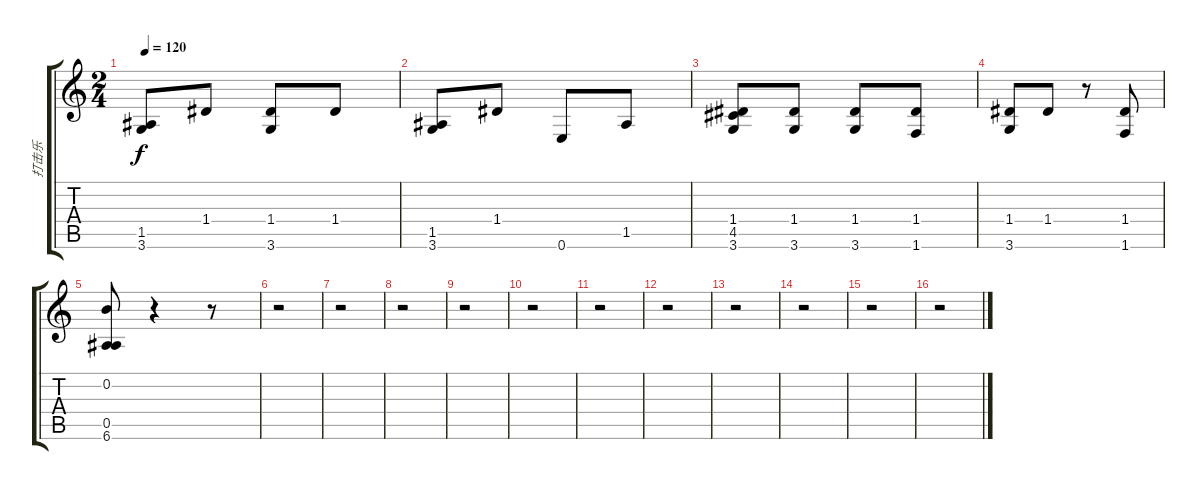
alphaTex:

\track ("打击乐" "打击乐") {instrument acousticguitarnylon}
\staff {score tabs}
\tuning (E4 B3 G3 D3 A2 E2) {hide}
\ts (2 4)
\tempo 120
\clef g2
\ks c
(1.5 3.6).8{dy f} 1.4.8 (1.4 3.6).8 1.4.8 |
(1.5 3.6).8 1.4.8 0.6.8 1.5.8 |
(1.4 4.5 3.6).8 (1.4 3.6).8 (1.4 3.6).8 (1.4 1.6).8 |
(1.4 3.6).8 1.4.8 r.8 (1.4 1.6).8 |
(0.2 0.5 6.6).8 r.4 r.8 |
r.2 |
r.2 |
r.2 |
r.2 |
r.2 |
r.2 |
r.2 |
r.2 |
r.2 |
r.2 |
r.2
